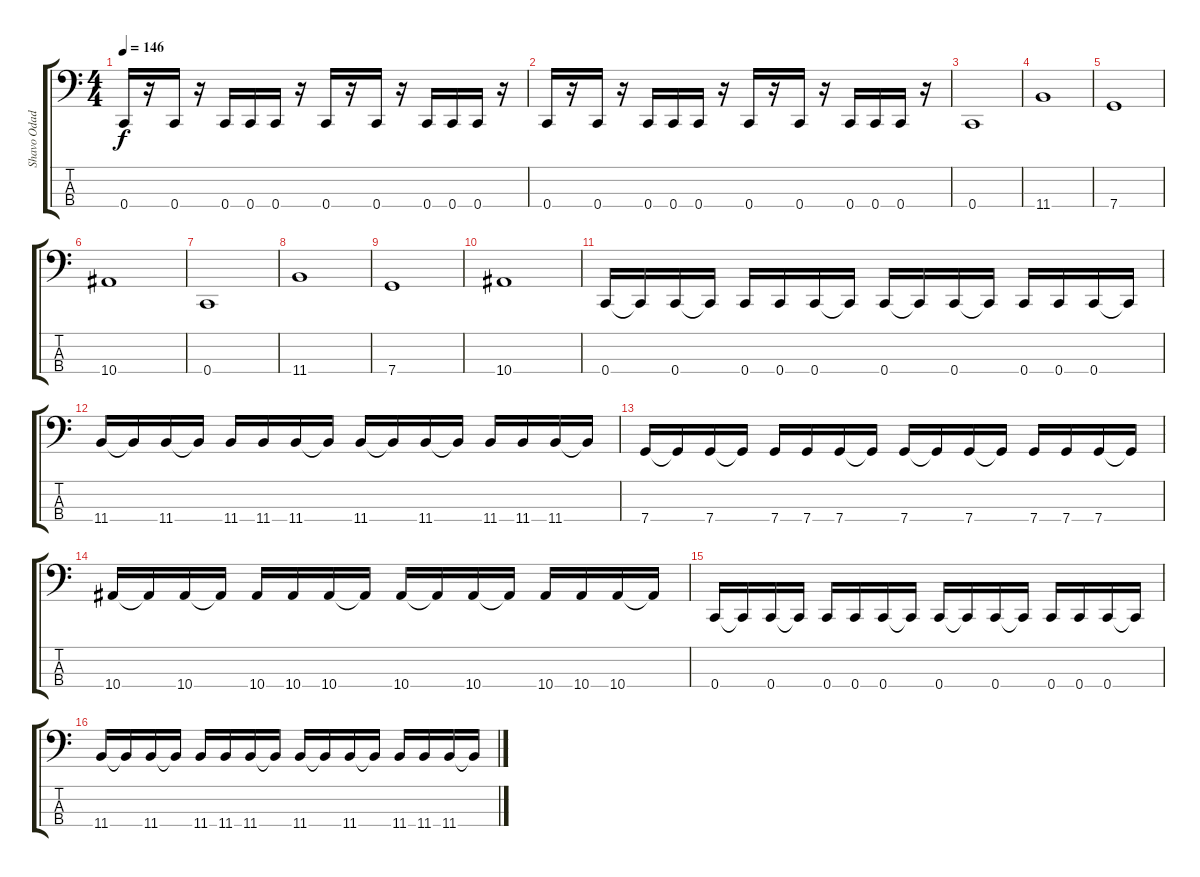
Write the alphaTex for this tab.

\track ("Shavo Odadjian" "Shavo Odad") {instrument electricbasspick}
\staff {score tabs}
\tuning (F2 C2 G1 C1) {hide}
\ts (4 4)
\tempo 146
\clef f4
\ks c
0.4.16{dy f} r.16 0.4.16 r.16 0.4.16 0.4.16 0.4.16 r.16 0.4.16 r.16 0.4.16 r.16 0.4.16 0.4.16 0.4.16 r.16 |
0.4.16 r.16 0.4.16 r.16 0.4.16 0.4.16 0.4.16 r.16 0.4.16 r.16 0.4.16 r.16 0.4.16 0.4.16 0.4.16 r.16 |
0.4.1 |
11.4.1 |
7.4.1 |
10.4.1 |
0.4.1 |
11.4.1 |
7.4.1 |
10.4.1 |
0.4.16 0.4{t}.16 0.4.16 0.4{t}.16 0.4.16 0.4.16 0.4.16 0.4{t}.16 0.4.16 0.4{t}.16 0.4.16 0.4{t}.16 0.4.16 0.4.16 0.4.16 0.4{t}.16 |
11.4.16 11.4{t}.16 11.4.16 11.4{t}.16 11.4.16 11.4.16 11.4.16 11.4{t}.16 11.4.16 11.4{t}.16 11.4.16 11.4{t}.16 11.4.16 11.4.16 11.4.16 11.4{t}.16 |
7.4.16 7.4{t}.16 7.4.16 7.4{t}.16 7.4.16 7.4.16 7.4.16 7.4{t}.16 7.4.16 7.4{t}.16 7.4.16 7.4{t}.16 7.4.16 7.4.16 7.4.16 7.4{t}.16 |
10.4.16 10.4{t}.16 10.4.16 10.4{t}.16 10.4.16 10.4.16 10.4.16 10.4{t}.16 10.4.16 10.4{t}.16 10.4.16 10.4{t}.16 10.4.16 10.4.16 10.4.16 10.4{t}.16 |
0.4.16 0.4{t}.16 0.4.16 0.4{t}.16 0.4.16 0.4.16 0.4.16 0.4{t}.16 0.4.16 0.4{t}.16 0.4.16 0.4{t}.16 0.4.16 0.4.16 0.4.16 0.4{t}.16 |
11.4.16 11.4{t}.16 11.4.16 11.4{t}.16 11.4.16 11.4.16 11.4.16 11.4{t}.16 11.4.16 11.4{t}.16 11.4.16 11.4{t}.16 11.4.16 11.4.16 11.4.16 11.4{t}.16
